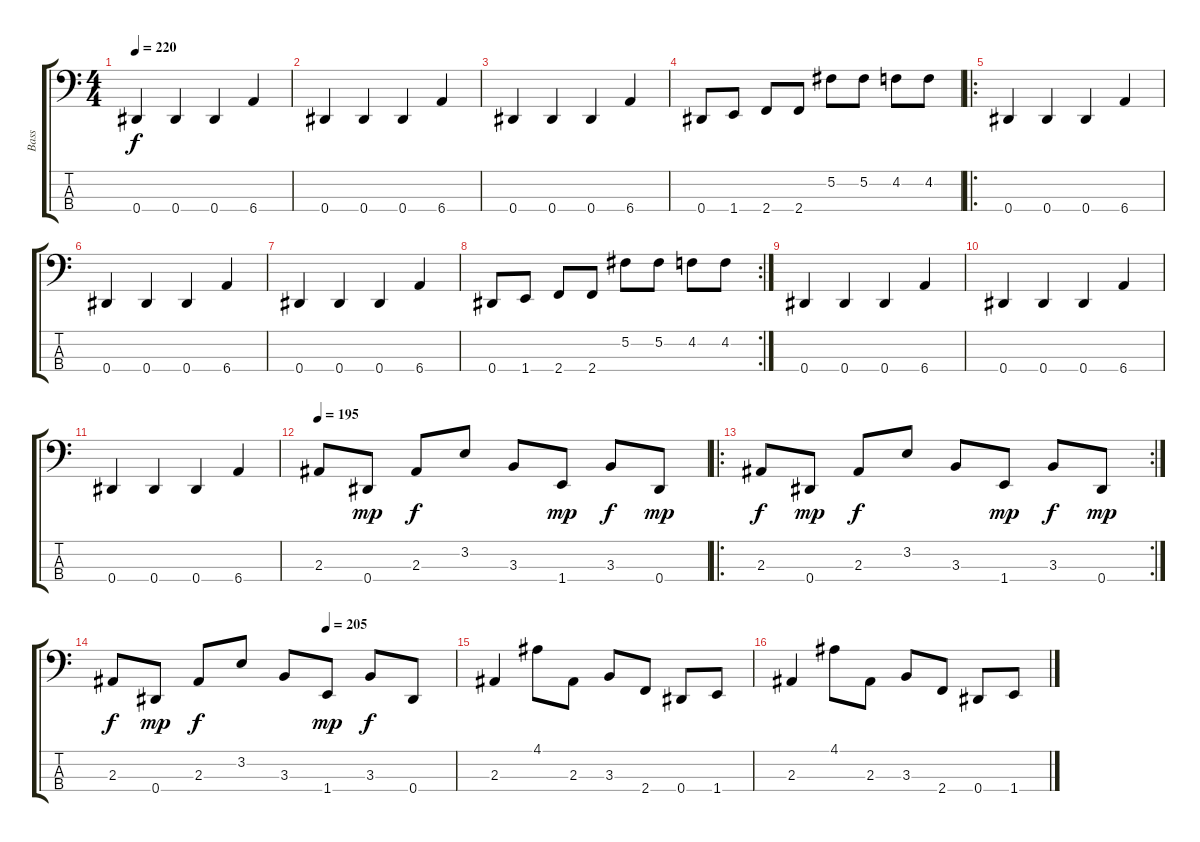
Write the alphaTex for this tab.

\track ("Bass" "Bass") {instrument slapbass2}
\staff {score tabs}
\tuning (Gb2 Db2 Ab1 Eb1) {hide}
\ts (4 4)
\tempo 220
\tempo 200
\tempo 220
\clef f4
\ks c
0.4.4{dy f instrument slapbass2} 0.4.4 0.4.4 6.4.4 |
0.4.4 0.4.4 0.4.4 6.4.4 |
0.4.4 0.4.4 0.4.4 6.4.4 |
0.4.8 1.4.8 2.4.8 2.4.8 5.2.8 5.2.8 4.2.8 4.2.8 |
\ro
0.4.4 0.4.4 0.4.4 6.4.4 |
0.4.4 0.4.4 0.4.4 6.4.4 |
0.4.4 0.4.4 0.4.4 6.4.4 |
\rc 2
0.4.8 1.4.8 2.4.8 2.4.8 5.2.8 5.2.8 4.2.8 4.2.8 |
0.4.4 0.4.4 0.4.4 6.4.4 |
0.4.4 0.4.4 0.4.4 6.4.4 |
0.4.4 0.4.4 0.4.4 6.4.4 |
\tempo 195
2.3.8 0.4.8{dy mp} 2.3.8{dy f} 3.2.8 3.3.8 1.4.8{dy mp} 3.3.8{dy f} 0.4.8{dy mp} |
\ro
\rc 2
2.3.8{dy f} 0.4.8{dy mp} 2.3.8{dy f} 3.2.8 3.3.8 1.4.8{dy mp} 3.3.8{dy f} 0.4.8{dy mp} |
\tempo (205 0.625)
2.3.8{dy f} 0.4.8{dy mp} 2.3.8{dy f} 3.2.8 3.3.8 1.4.8{dy mp} 3.3.8{dy f} 0.4.8 |
2.3.4 4.1.8 2.3.8 3.3.8 2.4.8 0.4.8 1.4.8 |
2.3.4 4.1.8 2.3.8 3.3.8 2.4.8 0.4.8 1.4.8
